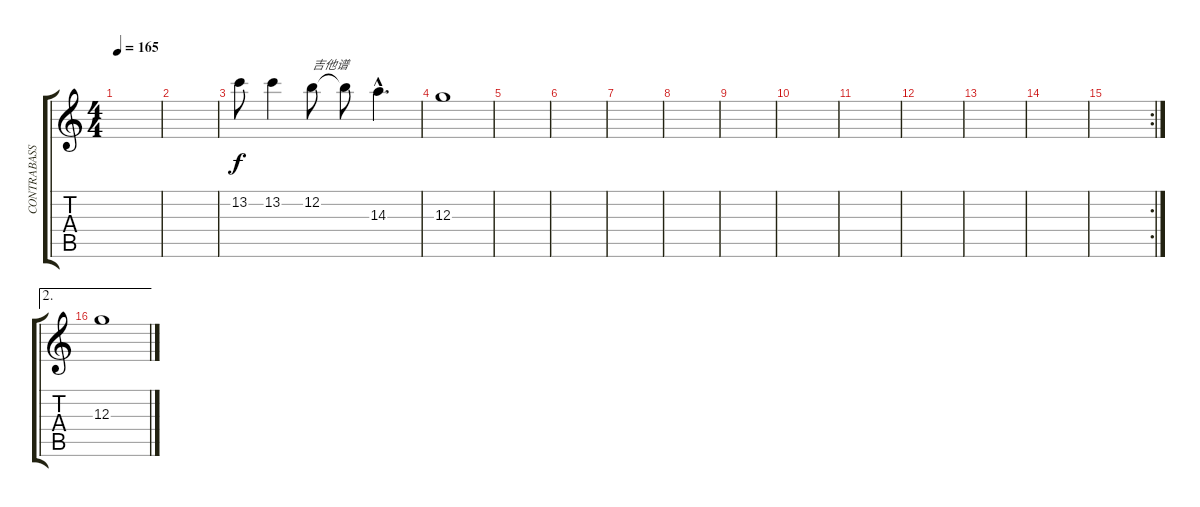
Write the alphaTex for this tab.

\track ("CONTRABASS" "CONTRABASS") {instrument contrabass}
\staff {score tabs}
\tuning (E4 B3 G3 D3 A2 E2) {hide}
\ts (4 4)
\tempo 165
\clef g2
\ks c
|
|
13.2.8 13.2.4 12.2.8{txt "吉他谱"} 12.2{t}.8 14.3{hac}.4{d} |
12.3.1 |
|
|
|
|
|
|
|
|
|
|
\rc 2
|
\ae 2
12.3.1
